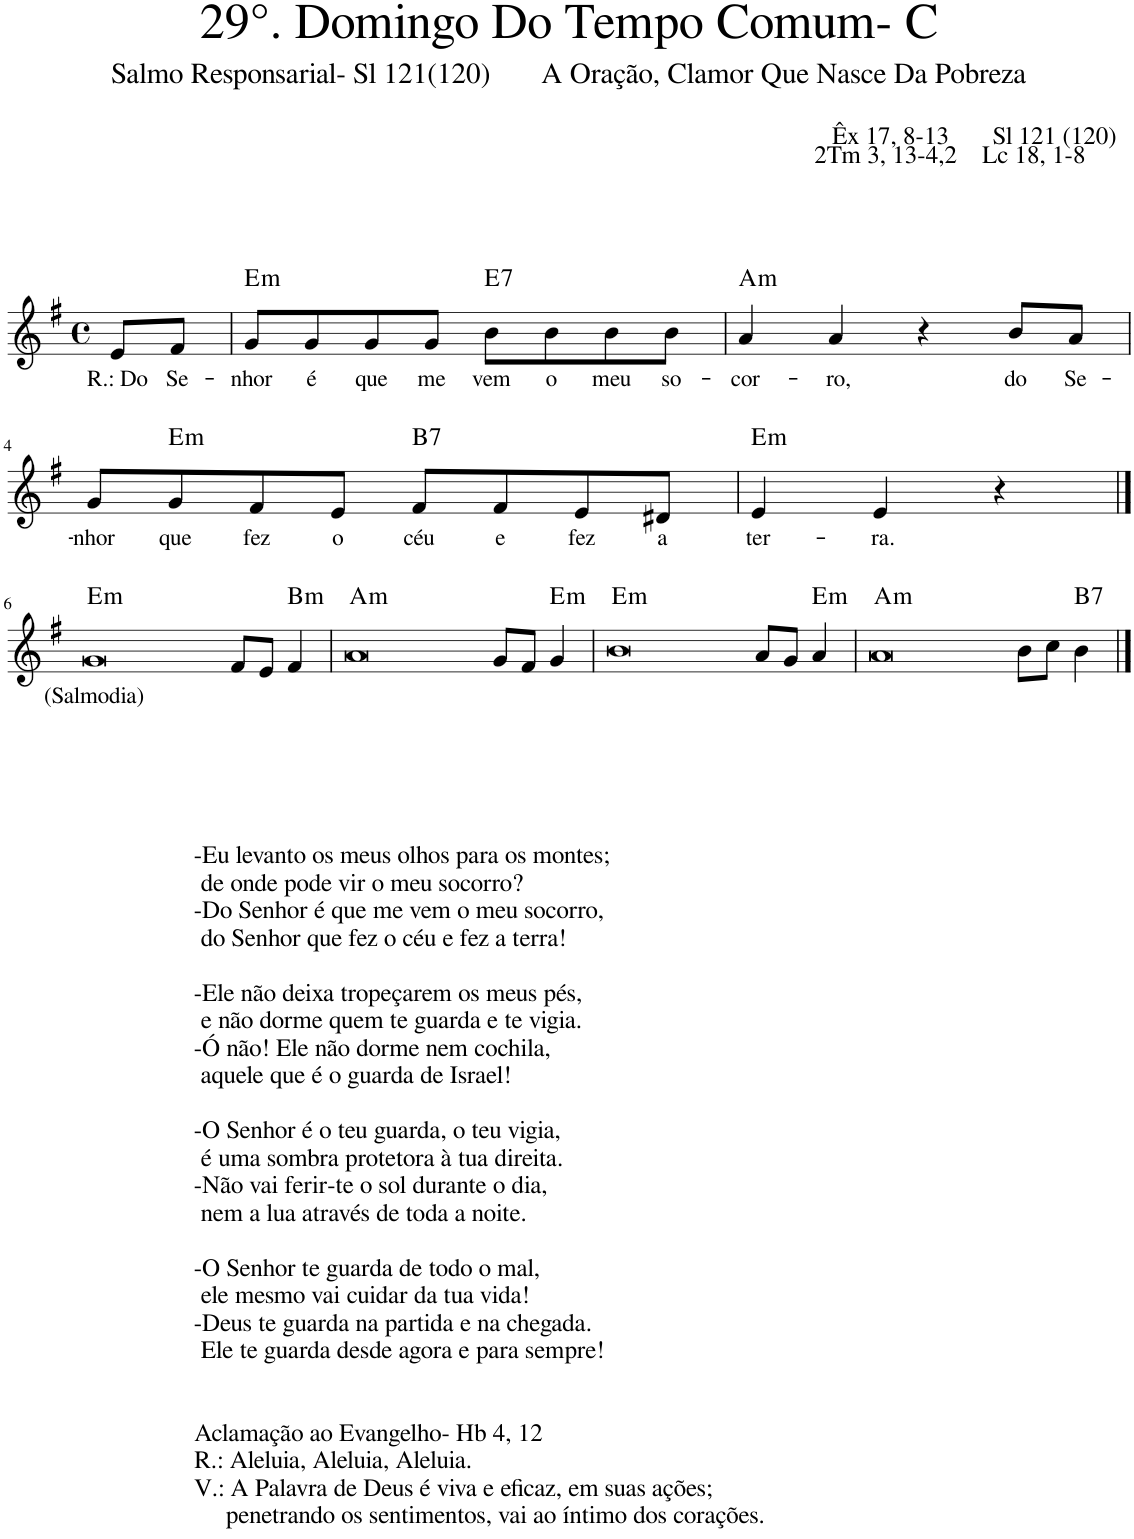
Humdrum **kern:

**kern	**text	**harte
*part1	*part1	*part1
*staff1	*staff1	*
*I"Voz	*	*
*I'Vo.	*	*
*clefG2	*	*
*k[f#]	*	*
*M4/4	*	*
*met(c)	*	*
=1	=1	=1
!	!LO:LY:b	!
8e/L	R.: Do	.
!	!LO:LY:b	!
8f#/J	Se-	.
=2	=2	=2
!	!LO:LY:b	!LO:H:kt=m
8g/L	-nhor	E:min
!	!LO:LY:b	!
8g/	é	.
!	!LO:LY:b	!
8g/	que	.
!	!LO:LY:b	!
8g/J	me	.
!	!LO:LY:b	!LO:H:kt=7
8b\L	vem	E:7
!	!LO:LY:b	!
8b\	o	.
!	!LO:LY:b	!
8b\	meu	.
!	!LO:LY:b	!
8b\J	so-	.
=3	=3	=3
!	!LO:LY:b	!LO:H:kt=m
4a/	-cor-	A:min
!	!LO:LY:b	!
4a/	-ro,	.
4r	.	.
!	!LO:LY:b	!
8b/L	do	.
!	!LO:LY:b	!
8a/J	Se-	.
!!LO:LB:g=z
=4	=4	=4
!	!LO:LY:b	!
8g/L	-nhor	.
!	!LO:LY:b	!LO:H:kt=m
8g/	que	E:min
!	!LO:LY:b	!
8f#/	fez	.
!	!LO:LY:b	!
8e/J	o	.
!	!LO:LY:b	!LO:H:kt=7
8f#/L	céu	B:7
!	!LO:LY:b	!
8f#/	e	.
!	!LO:LY:b	!
8e/	fez	.
!	!LO:LY:b	!
8d#X/J	a	.
=5	=5	=5
!	!LO:LY:b	!LO:H:kt=m
4e/	ter-	E:min
!	!LO:LY:b	!
4e/	-ra.	.
4r	.	.
!!LO:LB:g=z
==6	==6	==6
!LO:TX:b:t=-Eu levanto os meus olhos para os montes;	!	!
!LO:TX:b:t=de onde pode vir o meu socorro?	!	!
!LO:TX:b:t=-Do Senhor é que me vem o meu socorro,	!	!
!LO:TX:b:t=do Senhor que fez o céu e fez a terra!	!	!
!LO:TX:b:t=-Ele não deixa tropeçarem os meus pés,	!	!
!LO:TX:b:t=e não dorme quem te guarda e te vigia.	!	!
!LO:TX:b:t=-Ó não! Ele não dorme nem cochila,	!	!
!LO:TX:b:t=aquele que é o guarda de Israel!	!	!
!LO:TX:b:t=-O Senhor é o teu guarda, o teu vigia,	!	!
!LO:TX:b:t=é uma sombra protetora à tua direita.	!	!
!LO:TX:b:t=-Não vai ferir-te o sol durante o dia,	!	!
!LO:TX:b:t=nem a lua através de toda a noite.	!	!
!LO:TX:b:t=-O Senhor te guarda de todo o mal,	!	!
!LO:TX:b:t=ele mesmo vai cuidar da tua vida!	!	!
!LO:TX:b:t=-Deus te guarda na partida e na chegada.	!	!
!LO:TX:b:t=Ele te guarda desde agora e para sempre!	!	!
!LO:TX:b:t=Aclamação ao Evangelho- Hb 4, 12	!	!
!LO:TX:b:t=R.&colon; Aleluia, Aleluia, Aleluia.	!	!
!LO:TX:b:t=V.&colon; A Palavra de Deus é viva e eficaz, em suas ações;	!	!
!LO:TX:b:t=penetrando os sentimentos, vai ao íntimo dos corações.	!	!
!	!LO:LY:b	!LO:H:kt=m
[1g	(Salmodia)	E:min
1ryy	.	.
8f#/L	.	.
8e/J	.	.
!	!	!LO:H:kt=m
4f#/	.	B:min
=7	=7	=7
!	!	!LO:H:kt=m
[1a	.	A:min
1g]	.	.
8g/L	.	.
8f#/J	.	.
!	!	!LO:H:kt=m
4g/	.	E:min
=8	=8	=8
!	!	!LO:H:kt=m
[1b	.	E:min
1a]	.	.
8a/L	.	.
8g/J	.	.
!	!	!LO:H:kt=m
4a/	.	E:min
=9	=9	=9
!	!	!LO:H:kt=m
[1a	.	A:min
1b]	.	.
8b\L	.	.
8cc\J	.	.
!	!	!LO:H:kt=7
4b\	.	B:7
==10	==10	==10
1a]	.	.
=	=	=
*-	*-	*-
